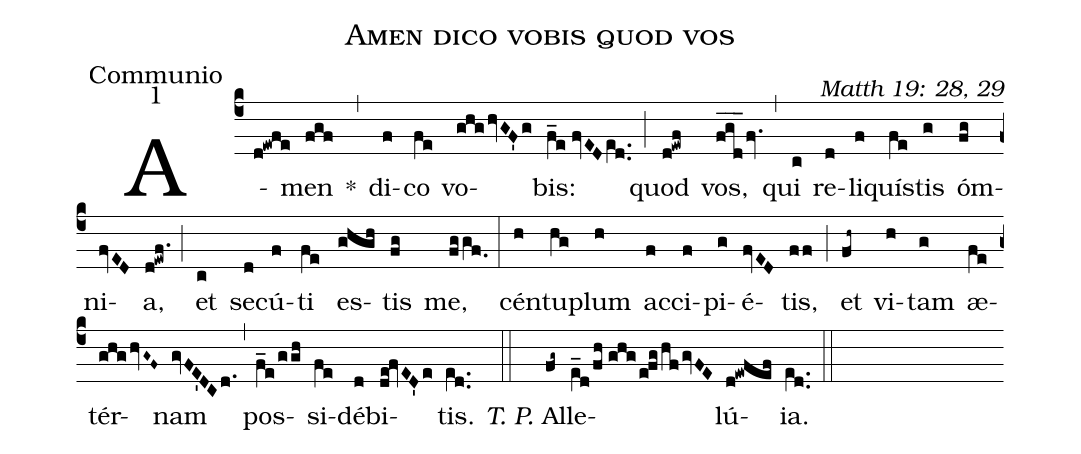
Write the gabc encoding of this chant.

name: Amen dico vobis quod vos;
office-part: Communio;
mode: 1;
commentary: Matth 19: 28, 29;
%%
(c4) A(d!ewfe)men(fgf) *(,)
di(f)co(fe) vo(ghghvGF'g)bis:(f_e//fvEDe[ll:1]d..) (;) quod(d!ewf) vos,(f_g_d_fv.) (,) qui(c) re(d)li(f)quís(fe)tis(g) óm(fg)ni(fvED)a,(d!ewf.) (;) et(c) se(d)cú(f)ti(fe) es(ghgh)tis(fg) me,(fggf.0) (:)
cén(h)tu(hg)plum(h) ac(f)ci(f)pi(g)é(fvED)tis,(ff) (;) et(fh~) vi(h)tam(g) æ(fe)tér(ghghvG~F~)nam(gvFE'DCd.) (,) pos(f_e/ggh)si(fe)dé(d)bi(de!fvED'e)tis.(e[ll:1]d..) (::)
<i>T. P.</i> Al(fg~)le(e_[ll:1]d/fh//ghgefghfgvFE)lú(d!ewfef)ia.(e[ll:1]d..) (::)
